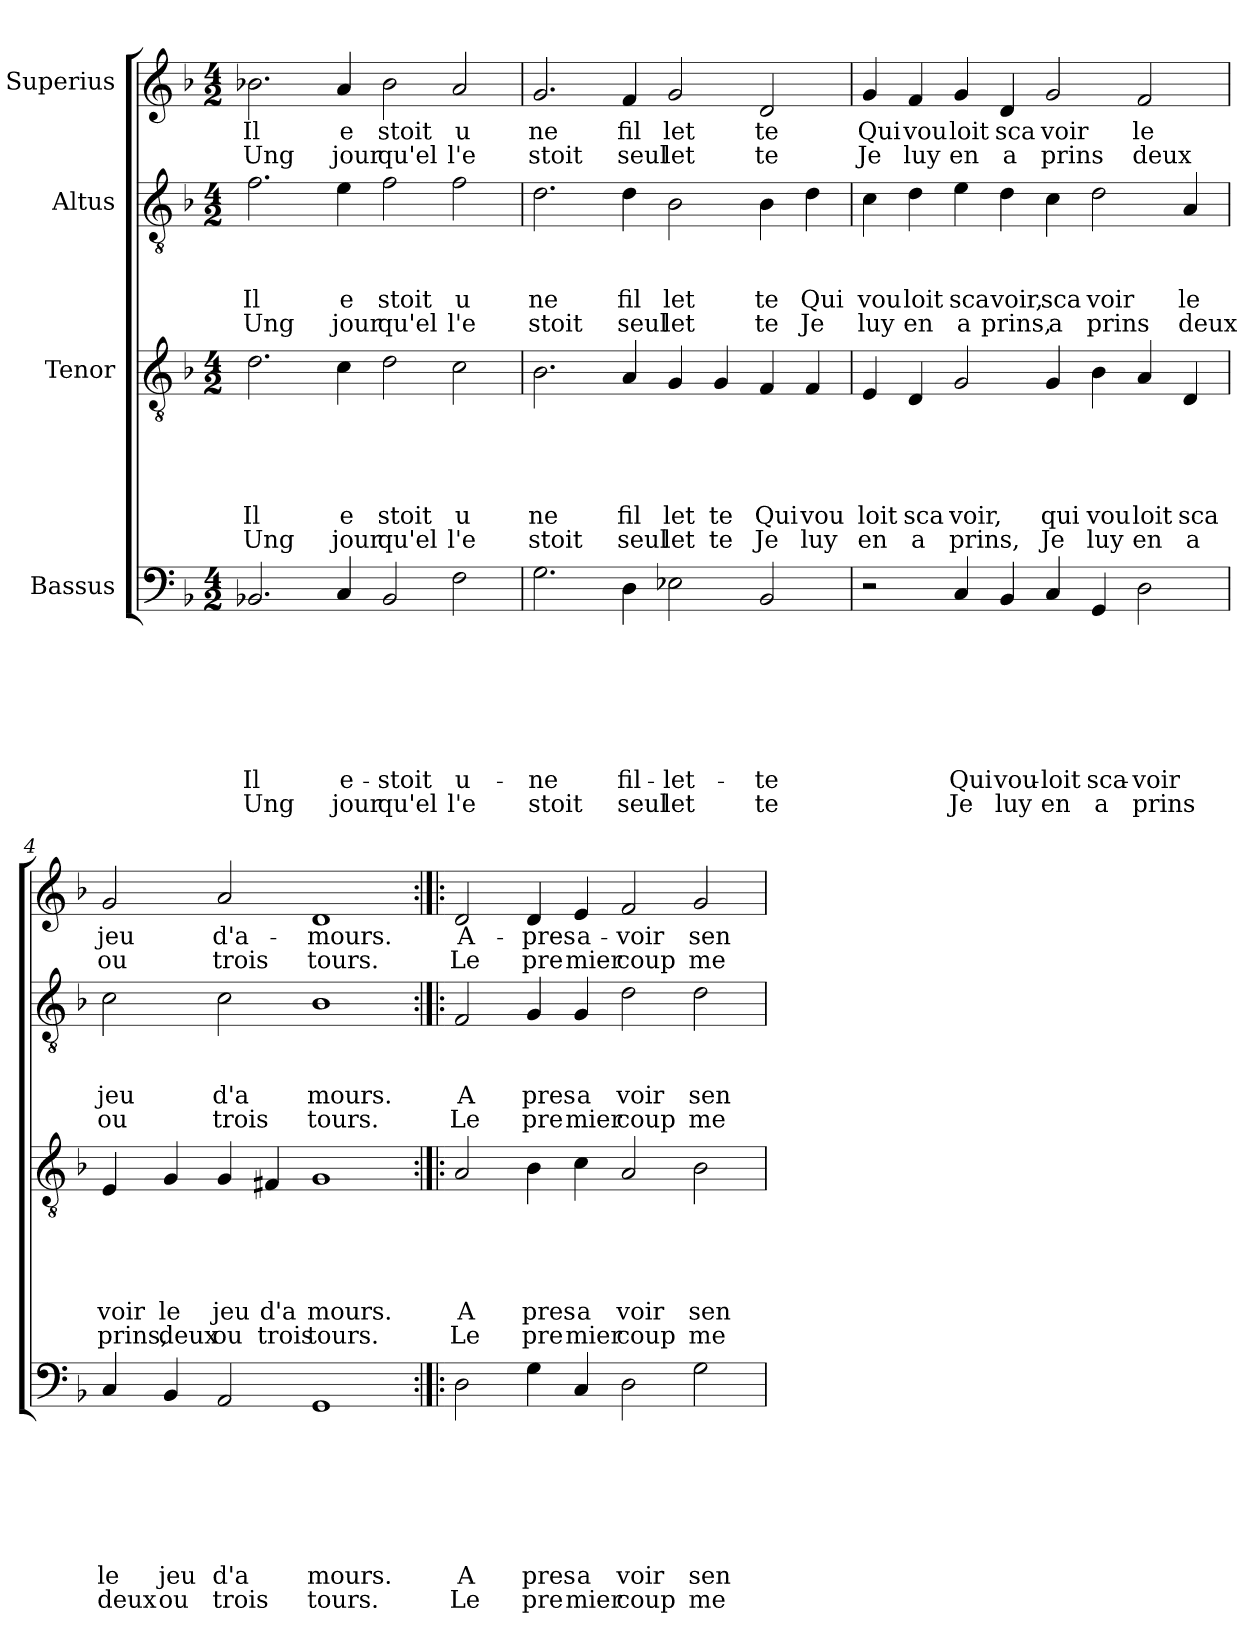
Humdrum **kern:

**kern	**text	**text	**text	**text	**text	**text	**text	**text	**kern	**text	**text	**text	**text	**text	**text	**kern	**text	**text	**text	**text	**kern	**text	**text
*part4	*part4	*part4	*part4	*part4	*part4	*part4	*part4	*part4	*part3	*part3	*part3	*part3	*part3	*part3	*part3	*part2	*part2	*part2	*part2	*part2	*part1	*part1	*part1
*staff4	*staff4	*staff4	*staff4	*staff4	*staff4	*staff4	*staff4	*staff4	*staff3	*staff3	*staff3	*staff3	*staff3	*staff3	*staff3	*staff2	*staff2	*staff2	*staff2	*staff2	*staff1	*staff1	*staff1
*I"Bassus	*	*	*	*	*	*	*	*	*I"Tenor	*	*	*	*	*	*	*I"Altus	*	*	*	*	*I"Superius	*	*
*clefF4	*	*	*	*	*	*	*	*	*clefGv2	*	*	*	*	*	*	*clefGv2	*	*	*	*	*clefG2	*	*
*k[b-]	*	*	*	*	*	*	*	*	*k[b-]	*	*	*	*	*	*	*k[b-]	*	*	*	*	*k[b-]	*	*
*F:	*	*	*	*	*	*	*	*	*F:	*	*	*	*	*	*	*F:	*	*	*	*	*F:	*	*
*M4/2	*	*	*	*	*	*	*	*	*M4/2	*	*	*	*	*	*	*M4/2	*	*	*	*	*M4/2	*	*
=1	=1	=1	=1	=1	=1	=1	=1	=1	=1	=1	=1	=1	=1	=1	=1	=1	=1	=1	=1	=1	=1	=1	=1
!	!	!	!	!	!	!	!LO:LY:b	!LO:LY:b	!	!	!	!	!	!LO:LY:b	!LO:LY:b	!	!	!	!LO:LY:b	!LO:LY:b	!	!LO:LY:b	!LO:LY:b
2.BB-X/	.	.	.	.	.	.	Il	Ung	2.d\	.	.	.	.	Il	Ung	2.f\	.	.	Il	Ung	2.b-X\	Il	Ung
!	!	!	!	!	!	!	!LO:LY:b	!LO:LY:b	!	!	!	!	!	!LO:LY:b	!LO:LY:b	!	!	!	!LO:LY:b	!LO:LY:b	!	!LO:LY:b	!LO:LY:b
4C/	.	.	.	.	.	.	e-	jour	4c\	.	.	.	.	e	jour	4e\	.	.	e	jour	4a/	e	jour
!	!	!	!	!	!	!	!LO:LY:b	!LO:LY:b	!	!	!	!	!	!LO:LY:b	!LO:LY:b	!	!	!	!LO:LY:b	!LO:LY:b	!	!LO:LY:b	!LO:LY:b
2BB-/	.	.	.	.	.	.	-stoit	qu'el	2d\	.	.	.	.	stoit	qu'el	2f\	.	.	stoit	qu'el	2b-\	stoit	qu'el
!	!	!	!	!	!	!	!LO:LY:b	!LO:LY:b	!	!	!	!	!	!LO:LY:b	!LO:LY:b	!	!	!	!LO:LY:b	!LO:LY:b	!	!LO:LY:b	!LO:LY:b
2F\	.	.	.	.	.	.	u-	l'e	2c\	.	.	.	.	u	l'e	2f\	.	.	u	l'e	2a/	u	l'e
=2	=2	=2	=2	=2	=2	=2	=2	=2	=2	=2	=2	=2	=2	=2	=2	=2	=2	=2	=2	=2	=2	=2	=2
!	!	!	!	!	!	!	!LO:LY:b	!LO:LY:b	!	!	!	!	!	!LO:LY:b	!LO:LY:b	!	!	!	!LO:LY:b	!LO:LY:b	!	!LO:LY:b	!LO:LY:b
2.G\	.	.	.	.	.	.	-ne	stoit	2.B-\	.	.	.	.	ne	stoit	2.d\	.	.	ne	stoit	2.g/	ne	stoit
!	!	!	!	!	!	!	!LO:LY:b	!LO:LY:b	!	!	!	!	!	!LO:LY:b	!LO:LY:b	!	!	!	!LO:LY:b	!LO:LY:b	!	!LO:LY:b	!LO:LY:b
4D\	.	.	.	.	.	.	fil-	seul	4A/	.	.	.	.	fil	seul	4d\	.	.	fil	seul	4f/	fil	seul
!	!	!	!	!	!	!	!LO:LY:b	!LO:LY:b	!	!	!	!	!	!LO:LY:b	!LO:LY:b	!	!	!	!LO:LY:b	!LO:LY:b	!	!LO:LY:b	!LO:LY:b
2E-\	.	.	.	.	.	.	-let-	let	4G/	.	.	.	.	let	let	2B-\	.	.	let	let	2g/	let	let
!	!	!	!	!	!	!	!	!	!	!	!	!	!	!LO:LY:b	!LO:LY:b	!	!	!	!	!	!	!	!
.	.	.	.	.	.	.	.	.	4G/	.	.	.	.	te	te	.	.	.	.	.	.	.	.
!	!	!	!	!	!	!	!LO:LY:b	!LO:LY:b	!	!	!	!	!	!LO:LY:b	!LO:LY:b	!	!	!	!LO:LY:b	!LO:LY:b	!	!LO:LY:b	!LO:LY:b
2BB-/	.	.	.	.	.	.	-te	te	4F/	.	.	.	.	Qui	Je	4B-\	.	.	te	te	2d/	te	te
!	!	!	!	!	!	!	!	!	!	!	!	!	!	!LO:LY:b	!LO:LY:b	!	!	!	!LO:LY:b	!LO:LY:b	!	!	!
.	.	.	.	.	.	.	.	.	4F/	.	.	.	.	vou	luy	4d\	.	.	Qui	Je	.	.	.
=3	=3	=3	=3	=3	=3	=3	=3	=3	=3	=3	=3	=3	=3	=3	=3	=3	=3	=3	=3	=3	=3	=3	=3
!	!	!	!	!	!	!	!	!	!	!	!	!	!	!LO:LY:b	!LO:LY:b	!	!	!	!LO:LY:b	!LO:LY:b	!	!LO:LY:b	!LO:LY:b
2r	.	.	.	.	.	.	.	.	4E/	.	.	.	.	loit	en	4c\	.	.	vou	luy	4g/	Qui	Je
!	!	!	!	!	!	!	!	!	!	!	!	!	!	!LO:LY:b	!LO:LY:b	!	!	!	!LO:LY:b	!LO:LY:b	!	!LO:LY:b	!LO:LY:b
.	.	.	.	.	.	.	.	.	4D/	.	.	.	.	sca	a	4d\	.	.	loit	en	4f/	vou	luy
!	!	!	!	!	!	!	!LO:LY:b	!LO:LY:b	!	!	!	!	!	!LO:LY:b	!LO:LY:b	!	!	!	!LO:LY:b	!LO:LY:b	!	!LO:LY:b	!LO:LY:b
4C/	.	.	.	.	.	.	Qui	Je	2G/	.	.	.	.	voir,	prins,	4e\	.	.	sca	a	4g/	loit	en
!	!	!	!	!	!	!	!LO:LY:b	!LO:LY:b	!	!	!	!	!	!	!	!	!	!	!LO:LY:b	!LO:LY:b	!	!LO:LY:b	!LO:LY:b
4BB-/	.	.	.	.	.	.	vou-	luy	.	.	.	.	.	.	.	4d\	.	.	voir,	prins,	4d/	sca	a
!	!	!	!	!	!	!	!LO:LY:b	!LO:LY:b	!	!	!	!	!	!LO:LY:b	!LO:LY:b	!	!	!	!LO:LY:b	!LO:LY:b	!	!LO:LY:b	!LO:LY:b
4C/	.	.	.	.	.	.	-loit	en	4G/	.	.	.	.	qui	Je	4c\	.	.	sca	a	2g/	voir	prins
!	!	!	!	!	!	!	!LO:LY:b	!LO:LY:b	!	!	!	!	!	!LO:LY:b	!LO:LY:b	!	!	!	!LO:LY:b	!LO:LY:b	!	!	!
4GG/	.	.	.	.	.	.	sca-	a	4B-\	.	.	.	.	vou	luy	2d\	.	.	voir	prins	.	.	.
!	!	!	!	!	!	!	!LO:LY:b	!LO:LY:b	!	!	!	!	!	!LO:LY:b	!LO:LY:b	!	!	!	!	!	!	!LO:LY:b	!LO:LY:b
2D\	.	.	.	.	.	.	-voir	prins	4A/	.	.	.	.	loit	en	.	.	.	.	.	2f/	le	deux
!	!	!	!	!	!	!	!	!	!	!	!	!	!	!LO:LY:b	!LO:LY:b	!	!	!	!LO:LY:b	!LO:LY:b	!	!	!
.	.	.	.	.	.	.	.	.	4D/	.	.	.	.	sca	a	4A/	.	.	le	deux	.	.	.
!!LO:LB:g=z
=4	=4	=4	=4	=4	=4	=4	=4	=4	=4	=4	=4	=4	=4	=4	=4	=4	=4	=4	=4	=4	=4	=4	=4
!	!	!	!	!	!	!	!LO:LY:b	!LO:LY:b	!	!	!	!	!	!LO:LY:b	!LO:LY:b	!	!	!	!LO:LY:b	!LO:LY:b	!	!LO:LY:b	!LO:LY:b
4C/	.	.	.	.	.	.	le	deux	4E/	.	.	.	.	voir	prins,	2c\	.	.	jeu	ou	2g/	jeu	ou
!	!	!	!	!	!	!	!LO:LY:b	!LO:LY:b	!	!	!	!	!	!LO:LY:b	!LO:LY:b	!	!	!	!	!	!	!	!
4BB-/	.	.	.	.	.	.	jeu	ou	4G/	.	.	.	.	le	deux	.	.	.	.	.	.	.	.
!	!	!	!	!	!	!	!LO:LY:b	!LO:LY:b	!	!	!	!	!	!LO:LY:b	!LO:LY:b	!	!	!	!LO:LY:b	!LO:LY:b	!	!LO:LY:b	!LO:LY:b
2AA/	.	.	.	.	.	.	d'a	trois	4G/	.	.	.	.	jeu	ou	2c\	.	.	d'a	trois	2a/	d'a-	trois
!	!	!	!	!	!	!	!	!	!	!	!	!	!	!LO:LY:b	!LO:LY:b	!	!	!	!	!	!	!	!
.	.	.	.	.	.	.	.	.	4F#/	.	.	.	.	d'a	trois	.	.	.	.	.	.	.	.
!	!	!	!	!	!	!	!LO:LY:b	!LO:LY:b	!	!	!	!	!	!LO:LY:b	!LO:LY:b	!	!	!	!LO:LY:b	!LO:LY:b	!	!LO:LY:b	!LO:LY:b
1GG	.	.	.	.	.	.	mours.	tours.	1G	.	.	.	.	mours.	tours.	1B-	.	.	mours.	tours.	1d	-mours.	tours.
=5:|!|:	=5:|!|:	=5:|!|:	=5:|!|:	=5:|!|:	=5:|!|:	=5:|!|:	=5:|!|:	=5:|!|:	=5:|!|:	=5:|!|:	=5:|!|:	=5:|!|:	=5:|!|:	=5:|!|:	=5:|!|:	=5:|!|:	=5:|!|:	=5:|!|:	=5:|!|:	=5:|!|:	=5:|!|:	=5:|!|:	=5:|!|:
!	!	!	!	!	!	!	!LO:LY:b	!LO:LY:b	!	!	!	!	!	!LO:LY:b	!LO:LY:b	!	!	!	!LO:LY:b	!LO:LY:b	!	!LO:LY:b	!LO:LY:b
2D\	.	.	.	.	.	.	A	Le	2A/	.	.	.	.	A	Le	2F/	.	.	A	Le	2d/	A-	Le
!	!	!	!	!	!	!	!LO:LY:b	!LO:LY:b	!	!	!	!	!	!LO:LY:b	!LO:LY:b	!	!	!	!LO:LY:b	!LO:LY:b	!	!LO:LY:b	!LO:LY:b
4G\	.	.	.	.	.	.	pres	pre	4B-\	.	.	.	.	pres	pre	4G/	.	.	pres	pre	4d/	-pres	pre
!	!	!	!	!	!	!	!LO:LY:b	!LO:LY:b	!	!	!	!	!	!LO:LY:b	!LO:LY:b	!	!	!	!LO:LY:b	!LO:LY:b	!	!LO:LY:b	!LO:LY:b
4C/	.	.	.	.	.	.	a	mier	4c\	.	.	.	.	a	mier	4G/	.	.	a	mier	4e/	a-	mier
!	!	!	!	!	!	!	!LO:LY:b	!LO:LY:b	!	!	!	!	!	!LO:LY:b	!LO:LY:b	!	!	!	!LO:LY:b	!LO:LY:b	!	!LO:LY:b	!LO:LY:b
2D\	.	.	.	.	.	.	voir	coup	2A/	.	.	.	.	voir	coup	2d\	.	.	voir	coup	2f/	-voir	coup
!	!	!	!	!	!	!	!LO:LY:b	!LO:LY:b	!	!	!	!	!	!LO:LY:b	!LO:LY:b	!	!	!	!LO:LY:b	!LO:LY:b	!	!LO:LY:b	!LO:LY:b
2G\	.	.	.	.	.	.	sen	me	2B-\	.	.	.	.	sen	me	2d\	.	.	sen	me	2g/	sen-	me
=	=	=	=	=	=	=	=	=	=	=	=	=	=	=	=	=	=	=	=	=	=	=	=
*-	*-	*-	*-	*-	*-	*-	*-	*-	*-	*-	*-	*-	*-	*-	*-	*-	*-	*-	*-	*-	*-	*-	*-
